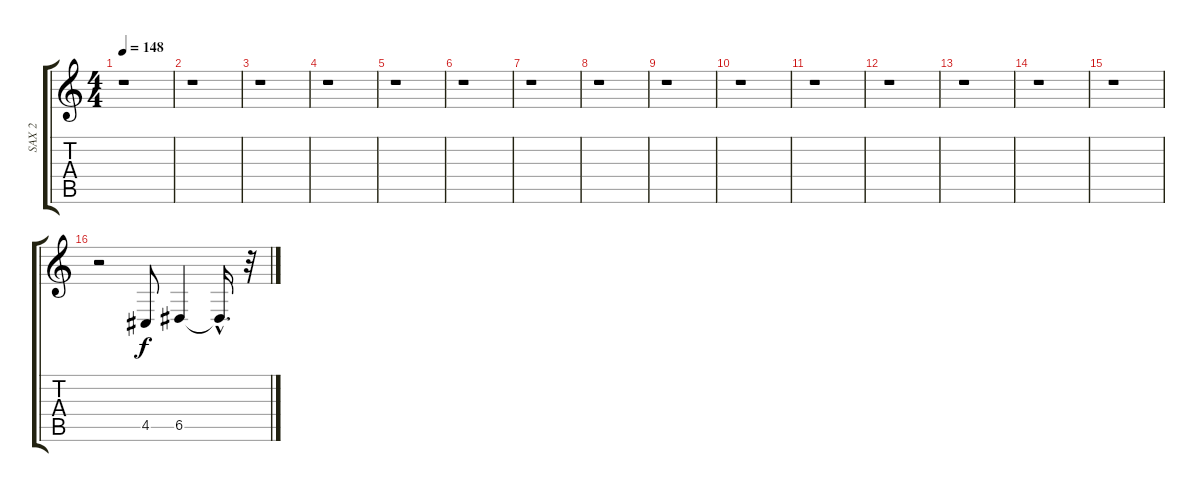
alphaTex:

\track ("SAX 2" "SAX 2") {instrument tenorsax}
\staff {score tabs}
\tuning (E4 B3 G3 D3 A2 E2) {hide}
\ts (4 4)
\tempo 148
\clef g2
\ks c
r.1{dy f} |
r.1 |
r.1 |
r.1 |
r.1 |
r.1 |
r.1 |
r.1 |
r.1 |
r.1 |
r.1 |
r.1 |
r.1 |
r.1 |
r.1 |
r.2 4.5.8{volume 9 instrument tenorsax} 6.5.4 6.5{hac t}.16{d} r.32
